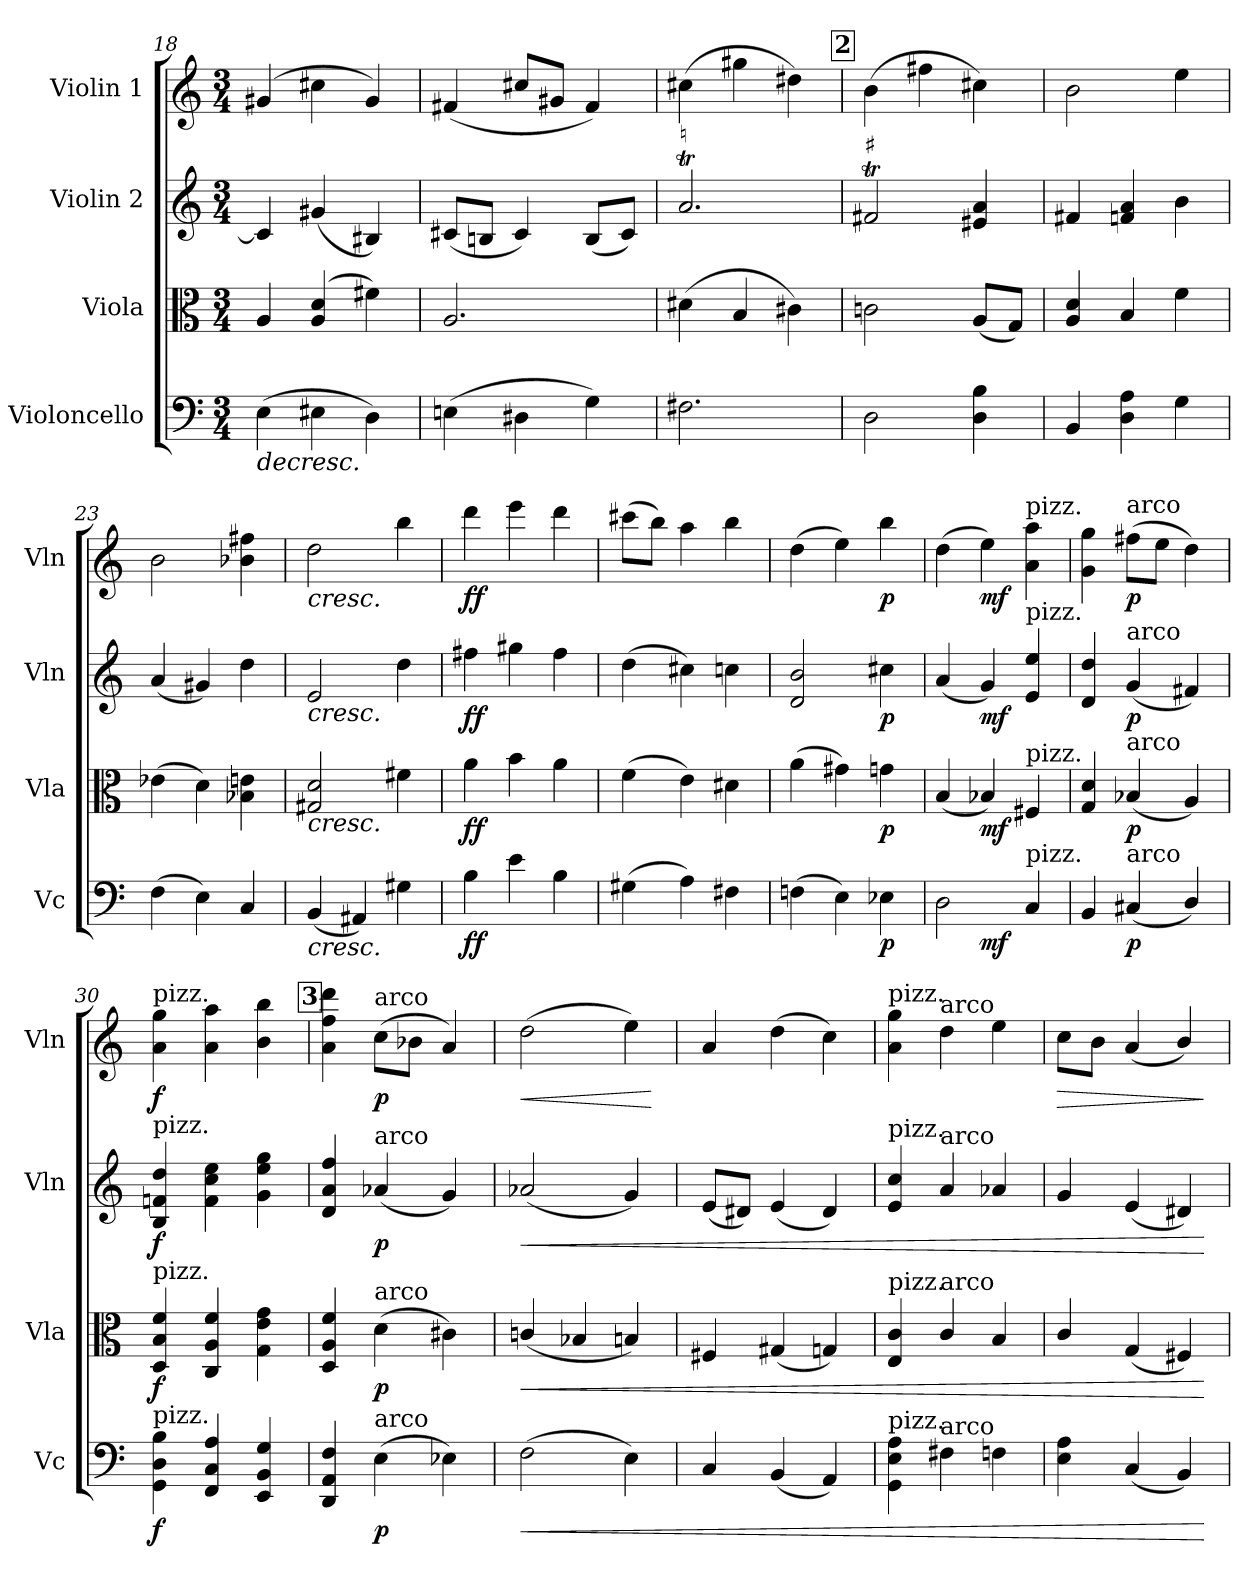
**kern	**dynam	**kern	**dynam	**kern	**dynam	**kern	**dynam
*part4	*part4	*part3	*part3	*part2	*part2	*part1	*part1
*staff4	*staff4	*staff3	*staff3	*staff2	*staff2	*staff1	*staff1
*I"Violoncello	*	*I"Viola	*	*I"Violin 2	*	*I"Violin 1	*
*I'Vc	*	*I'Vla	*	*I'Vln	*	*I'Vln	*
*clefF4	*	*clefC3	*	*clefG2	*	*clefG2	*
*k[]	*	*k[]	*	*k[]	*	*k[]	*
*M3/4	*	*M3/4	*	*M3/4	*	*M3/4	*
=18	=18	=18	=18	=18	=18	=18	=18
!	!LO:HP:b	!	!	!	!	!	!
(4E\	>	4A/	.	4c#/]	.	(4g#X/	.
4E#X\	.	(4A/ 4d/	.	(4g#X/	.	4cc#X\	.
4D\)	.	4f#X\)	.	4B#X/)	.	4g#/)	.
=19	=19	=19	=19	=19	=19	=19	=19
(4En\	.	2.A/	.	(8c#X/L	.	(4f#X/	.
.	.	.	.	8Bn/J	.	.	.
4D#X\	.	.	.	4c#/)	.	8cc#X/L	.
.	.	.	.	.	.	8g#X/J	.
4G\)	.	.	.	(8B/L	.	4f#/)	.
.	.	.	.	8c#/J)	.	.	.
=20	=20	=20	=20	=20	=20	=20	=20
!	!	!	!	!LO:TX:a:t=♮	!	!	!
2.F#X\	.	(4d#X\	.	2.aT/	.	(4cc#X\	.
.	.	4B/	.	.	.	4gg#X\	.
.	.	4c#X\)	.	.	.	4dd#X\)	.
!!LO:LB:g=z
!!LO:REH:place=s1:a:B:cj:fs=14:t=2
=21	=21	=21	=21	=21	=21	=21	=21
!	!	!	!	!LO:TX:a:t=♯	!	!	!
2D\	.	2cn\	.	2f#Xt/	.	(4b\	.
.	.	.	.	.	.	4ff#X\	.
4D\ 4B\	.	(8A/L	.	4e#X/ 4a/	.	4cc#X\)	.
.	.	8G/J)	.	.	.	.	.
=22	=22	=22	=22	=22	=22	=22	=22
4BB/	.	4A/ 4d/	.	4f#X/	.	2b\	.
4D\ 4A\	.	4B/	.	4fn/ 4a/	.	.	.
4G\	.	4f\	.	4b\	.	4ee\	.
=23	=23	=23	=23	=23	=23	=23	=23
(4F\	.	(4e-X\	.	(4a/	.	2b\	.
4E\)	.	4d\)	.	4g#X/)	.	.	.
4C/	.	4B-X\ 4en\	.	4dd\	.	4b-X\ 4ff#X\	.
=24	=24	=24	=24	=24	=24	=24	=24
!	!	!	!	!	!	!LO:TX:b:i:t=cresc.	!
!	!	!	!	!LO:TX:b:i:t=cresc.	!	!	!
!	!	!LO:TX:b:i:t=cresc.	!	!	!	!	!
!LO:TX:b:i:t=cresc.	!	!	!	!	!	!	!
(4BB/	.	2G#X/ 2d/	.	2e/	.	2dd\	.
4AA#X/)	.	.	.	.	.	.	.
4G#X\	.	4f#X\	.	4dd\	.	4bb\	.
=25	=25	=25	=25	=25	=25	=25	=25
!	!LO:DY:b	!	!LO:DY:b	!	!LO:DY:b	!	!LO:DY:b
4B\	ff	4a\	ff	4ff#X\	ff	4ddd\	ff
4e\	.	4b\	.	4gg#X\	.	4eee\	.
4B\	.	4a\	.	4ff#\	.	4ddd\	.
=26	=26	=26	=26	=26	=26	=26	=26
(4G#X\	.	(4f\	.	(4dd\	.	(8ccc#X\L	.
.	.	.	.	.	.	8bb\J)	.
4A\)	.	4e\)	.	4cc#X\)	.	4aa\	.
4F#X\	.	4d#X\	.	4ccn\	.	4bb\	.
!!LO:PB:g=z
=27	=27	=27	=27	=27	=27	=27	=27
(4Fn\	.	(4a\	.	2d/ 2b/	.	(4dd\	.
4E\)	.	4g#X\)	.	.	.	4ee\)	.
!	!LO:DY:b	!	!LO:DY:b	!	!LO:DY:b	!	!LO:DY:b
4E-X\	p	4gn\	p	4cc#X\	p	4bb\	p
=28	=28	=28	=28	=28	=28	=28	=28
*^	*	*	*	*	*	*	*
2D\	4ryy	.	(4B/	.	(4a/	.	(4dd\	.
!	!	!LO:DY:b	!	!LO:DY:b	!	!LO:DY:b	!	!LO:DY:b
.	4ryy	mf	4B-X/)	mf	4g/)	mf	4ee\)	mf
!	!	!	!	!	!	!	!LO:TX:a:t=pizz.	!
!	!	!	!	!	!LO:TX:a:t=pizz.	!	!	!
!	!	!	!LO:TX:a:t=pizz.	!	!	!	!	!
!LO:TX:a:t=pizz.	!	!	!	!	!	!	!	!
4C/	4ryy	.	4F#X/	.	4e/ 4ee/	.	4a\ 4aa\	.
*v	*v	*	*	*	*	*	*	*
=29	=29	=29	=29	=29	=29	=29	=29
4BB/	.	4G/ 4d/	.	4d/ 4dd/	.	4g\ 4gg\	.
!	!	!	!	!	!	!LO:TX:a:t=arco	!
!	!	!	!	!LO:TX:a:t=arco	!	!	!
!	!	!LO:TX:a:t=arco	!	!	!	!	!
!LO:TX:a:t=arco	!	!	!	!	!	!	!
!	!LO:DY:b	!	!LO:DY:b	!	!LO:DY:b	!	!LO:DY:b
(4C#X/	p	(4B-X/	p	(4g/	p	(8ff#X\L	p
.	.	.	.	.	.	8ee\J	.
4D/)	.	4A/)	.	4f#X/)	.	4dd\)	.
=30	=30	=30	=30	=30	=30	=30	=30
!	!	!	!	!	!	!LO:TX:a:t=pizz.	!
!	!	!	!	!LO:TX:a:t=pizz.	!	!	!
!	!	!LO:TX:a:t=pizz.	!	!	!	!	!
!LO:TX:a:t=pizz.	!	!	!	!	!	!	!
!	!LO:DY:b	!	!LO:DY:b	!	!LO:DY:b	!	!LO:DY:b
4GG\ 4D\ 4B\	f	4D/ 4B/ 4f/	f	4B/ 4fn/ 4dd/	f	4a\ 4gg\	f
4FF/ 4C/ 4A/	.	4C/ 4A/ 4f/	.	4f\ 4cc\ 4ee\	.	4a\ 4aa\	.
4EE/ 4BB/ 4G/	.	4G\ 4e\ 4g\	.	4g\ 4ee\ 4gg\	.	4b\ 4bb\	.
!!LO:REH:place=s1:a:B:cj:fs=14:t=3
=31	=31	=31	=31	=31	=31	=31	=31
4DD/ 4AA/ 4F/	.	4D/ 4A/ 4f/	.	4d/ 4a/ 4ff/	.	4a\ 4ff\ 4ddd\	.
!	!	!	!	!	!	!LO:TX:a:t=arco	!
!	!	!	!	!LO:TX:a:t=arco	!	!	!
!	!	!LO:TX:a:t=arco	!	!	!	!	!
!LO:TX:a:t=arco	!	!	!	!	!	!	!
!	!LO:DY:b	!	!LO:DY:b	!	!LO:DY:b	!	!LO:DY:b
(4E\	p	(4d\	p	(4a-X/	p	(8cc\L	p
.	.	.	.	.	.	8b-X\J	.
4E-X\)	.	4c#X\)	.	4g/)	.	4a/)	.
=32	=32	=32	=32	=32	=32	=32	=32
!	!LO:HP:b	!	!LO:HP:b	!	!LO:HP:b	!	!LO:HP:b
(2F\	<	(4cn/	<	(2a-X/	<	(2dd\	<
.	.	4B-X/	.	.	.	.	.
4E\)	.	4Bn/)	.	4g/)	.	4ee\)	.
.	]	.	.	.	.	.	[
!!LO:LB:g=z
=33	=33	=33	=33	=33	=33	=33	=33
4C/	.	4F#X/	.	(8e/L	.	4a/	.
.	.	.	.	8d#X/J)	.	.	.
(4BB/	.	(4G#X/	.	(4e/	.	(4dd\	.
4AA/)	.	4Gn/)	.	4d#/)	.	4cc\)	.
=34	=34	=34	=34	=34	=34	=34	=34
!	!	!	!	!	!	!LO:TX:a:t=pizz.	!
!	!	!	!	!LO:TX:a:t=pizz.	!	!	!
!	!	!LO:TX:a:t=pizz.	!	!	!	!	!
!LO:TX:a:t=pizz.	!	!	!	!	!	!	!
4GG\ 4E\ 4A\	.	4E/ 4c/	.	4e/ 4cc/	.	4a\ 4gg\	.
!	!	!	!	!	!	!LO:TX:a:t=arco	!
!	!	!	!	!LO:TX:a:t=arco	!	!	!
!	!	!LO:TX:a:t=arco	!	!	!	!	!
!LO:TX:a:t=arco	!	!	!	!	!	!	!
4F#X\	.	4c/	.	4a/	.	4dd\	.
4Fn\	.	4B/	.	4a-X/	.	4ee\	.
=35	=35	=35	=35	=35	=35	=35	=35
!	!	!	!	!	!	!	!LO:HP:b
4E\ 4A\	.	4c/	.	4g/	.	8cc\L	>
.	.	.	.	.	.	8b\J	.
(4C/	.	(4G/	.	(4e/	.	(4a/	.
4BB/)	.	4F#X/)	.	4d#X/)	.	4b/)	.
.	[	.	[	.	[	.	]
=	=	=	=	=	=	=	=
*-	*-	*-	*-	*-	*-	*-	*-
